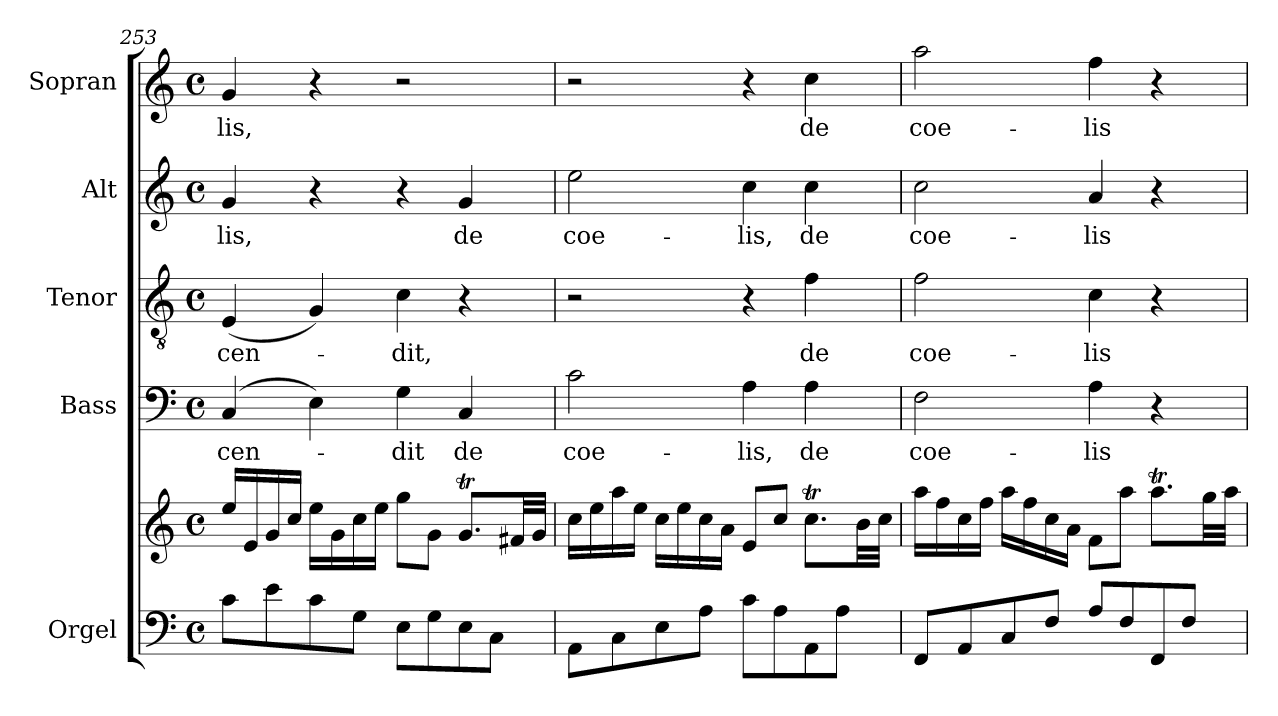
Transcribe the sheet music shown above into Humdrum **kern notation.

**kern	**kern	**kern	**text	**kern	**text	**kern	**text	**kern	**text
*part5	*part5	*part4	*part4	*part3	*part3	*part2	*part2	*part1	*part1
*staff6	*staff5	*staff4	*staff4	*staff3	*staff3	*staff2	*staff2	*staff1	*staff1
*I"Orgel	*	*I"Bass	*	*I"Tenor	*	*I"Alt	*	*I"Sopran	*
*I'Org.	*	*I'B.	*	*I'T.	*	*I'A.	*	*I'S.	*
*clefF4	*clefG2	*clefF4	*	*clefGv2	*	*clefG2	*	*clefG2	*
*k[]	*k[]	*k[]	*	*k[]	*	*k[]	*	*k[]	*
*C:	*C:	*C:	*	*C:	*	*C:	*	*C:	*
*M4/4	*M4/4	*M4/4	*	*M4/4	*	*M4/4	*	*M4/4	*
*met(c)	*met(c)	*met(c)	*	*met(c)	*	*met(c)	*	*met(c)	*
=253	=253	=253	=253	=253	=253	=253	=253	=253	=253
!	!	!	!LO:LY:b	!	!LO:LY:b	!	!LO:LY:b	!	!LO:LY:b
8c\L	16ee/LL	(4C/	-cen-	(<4E/	-cen-	4g/	-lis,	4g/	-lis,
.	16e/	.	.	.	.	.	.	.	.
8e\	16g/	.	.	.	.	.	.	.	.
.	16cc/JJ	.	.	.	.	.	.	.	.
8c\	16ee\LL	4E\)	.	4G/)	.	4r	.	4r	.
.	16g\	.	.	.	.	.	.	.	.
8G\J	16cc\	.	.	.	.	.	.	.	.
.	16ee\JJ	.	.	.	.	.	.	.	.
!	!	!	!LO:LY:b	!	!LO:LY:b	!	!	!	!
8E\L	8gg\L	4G\	-dit	4c\	-dit,	4r	.	2r	.
8G\	8g\J	.	.	.	.	.	.	.	.
!	!	!	!LO:LY:b	!	!	!	!LO:LY:b	!	!
8E\	8.gT/L	4C/	de	4r	.	4g/	de	.	.
8C\J	.	.	.	.	.	.	.	.	.
.	32f#X/LL	.	.	.	.	.	.	.	.
.	32g/JJJ	.	.	.	.	.	.	.	.
=254	=254	=254	=254	=254	=254	=254	=254	=254	=254
!	!	!	!LO:LY:b	!	!	!	!LO:LY:b	!	!
8AA\L	16cc\LL	2c\	coe-	2r	.	2ee\	coe-	2r	.
.	16ee\	.	.	.	.	.	.	.	.
8C\	16aa\	.	.	.	.	.	.	.	.
.	16ee\JJ	.	.	.	.	.	.	.	.
8E\	16cc\LL	.	.	.	.	.	.	.	.
.	16ee\	.	.	.	.	.	.	.	.
8A\J	16cc\	.	.	.	.	.	.	.	.
.	16a\JJ	.	.	.	.	.	.	.	.
!	!	!	!LO:LY:b	!	!	!	!LO:LY:b	!	!
8c\L	8e/L	4A\	-lis,	4r	.	4cc\	-lis,	4r	.
8A\	8cc/J	.	.	.	.	.	.	.	.
!	!	!	!LO:LY:b	!	!LO:LY:b	!	!LO:LY:b	!	!LO:LY:b
8AA\	8.ccT\L	4A\	de	4f\	de	4cc\	de	4cc\	de
8A\J	.	.	.	.	.	.	.	.	.
.	32b\LL	.	.	.	.	.	.	.	.
.	32cc\JJJ	.	.	.	.	.	.	.	.
!!LO:LB:g=z
=255	=255	=255	=255	=255	=255	=255	=255	=255	=255
!	!	!	!LO:LY:b	!	!LO:LY:b	!	!LO:LY:b	!	!LO:LY:b
8FF/L	16aa\LL	2F\	coe-	2f\	coe-	2cc\	coe-	2aa\	coe-
.	16ff\	.	.	.	.	.	.	.	.
8AA/	16cc\	.	.	.	.	.	.	.	.
.	16ff\JJ	.	.	.	.	.	.	.	.
8C/	16aa\LL	.	.	.	.	.	.	.	.
.	16ff\	.	.	.	.	.	.	.	.
8F/J	16cc\	.	.	.	.	.	.	.	.
.	16a\JJ	.	.	.	.	.	.	.	.
!	!	!	!LO:LY:b	!	!LO:LY:b	!	!LO:LY:b	!	!LO:LY:b
8A/L	8f\L	4A\	-lis	4c\	-lis	4a/	-lis	4ff\	-lis
8F/	8aa\J	.	.	.	.	.	.	.	.
8FF/	8.aaT\L	4r	.	4r	.	4r	.	4r	.
8F/J	.	.	.	.	.	.	.	.	.
.	32gg\LL	.	.	.	.	.	.	.	.
.	32aa\JJJ	.	.	.	.	.	.	.	.
=	=	=	=	=	=	=	=	=	=
*-	*-	*-	*-	*-	*-	*-	*-	*-	*-
